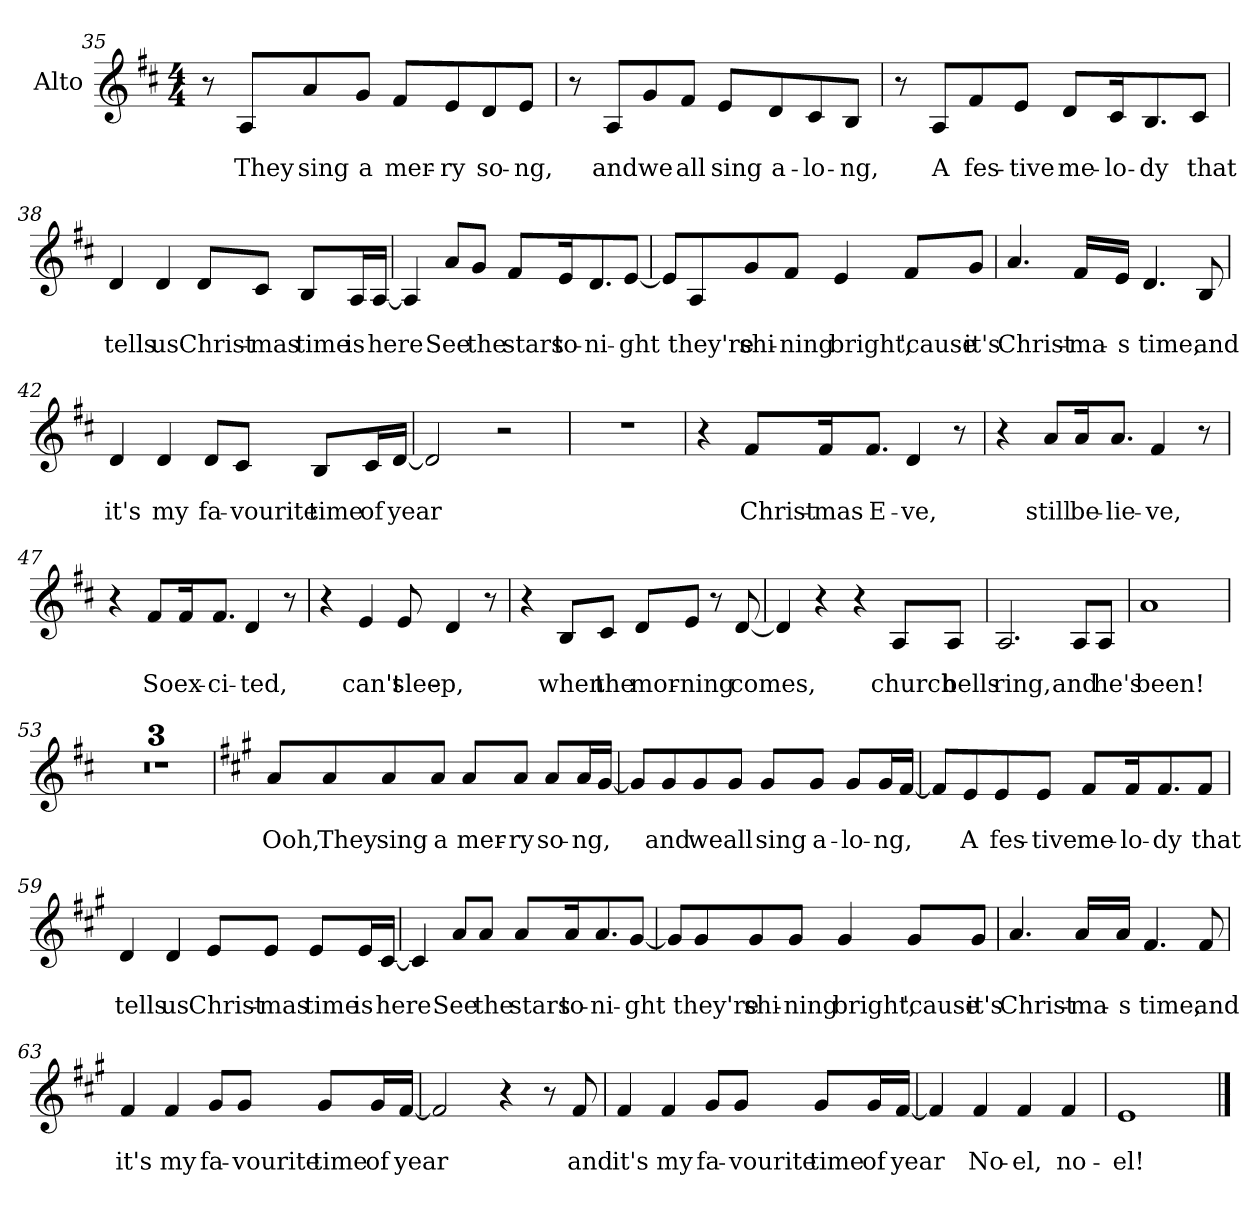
**kern	**text	**text
*part1	*part1	*part1
*staff1	*staff1	*staff1
*I"Alto	*	*
*I'A.	*	*
!!LO:LB:g=z
*clefG2	*	*
*k[f#c#]	*	*
*M4/4	*	*
=35	=35	=35
8r	.	.
!	!	!LO:LY:b
8A/L	.	They
!	!	!LO:LY:b
8a/	.	sing
!	!	!LO:LY:b
8g/J	.	a
!	!	!LO:LY:b
8f#/L	.	mer-
!	!	!LO:LY:b
8e/	.	-ry
!	!	!LO:LY:b
8d/	.	so-
!	!	!LO:LY:b
8e/J	.	-ng,
=36	=36	=36
8r	.	.
!	!	!LO:LY:b
8A/L	.	and
!	!	!LO:LY:b
8g/	.	we
!	!	!LO:LY:b
8f#/J	.	all
!	!	!LO:LY:b
8e/L	.	sing
!	!	!LO:LY:b
8d/	.	a-
!	!	!LO:LY:b
8c#/	.	-lo-
!	!	!LO:LY:b
8B/J	.	-ng,
=37	=37	=37
8r	.	.
!	!	!LO:LY:b
8A/L	.	A
!	!	!LO:LY:b
8f#/	.	fes-
!	!	!LO:LY:b
8e/J	.	-tive
!	!	!LO:LY:b
8d/L	.	me-
!	!	!LO:LY:b
16c#/K	.	-lo-
!	!	!LO:LY:b
8.B/	.	-dy
!	!	!LO:LY:b
8c#/J	.	that
!!LO:LB:g=z
=38	=38	=38
!	!	!LO:LY:b
4d/	.	tells
!	!	!LO:LY:b
4d/	.	us
!	!	!LO:LY:b
8d/L	.	Christ-
!	!	!LO:LY:b
8c#/J	.	-mas
!	!	!LO:LY:b
8B/L	.	time
!	!	!LO:LY:b
16A/L	.	is
!	!	!LO:LY:b
[16A/JJ	.	here
=39	=39	=39
4A/]	.	.
!	!	!LO:LY:b
8a/L	.	See
!	!	!LO:LY:b
8g/J	.	the
!	!	!LO:LY:b
8f#/L	.	stars
!	!	!LO:LY:b
16e/K	.	to-
!	!	!LO:LY:b
8.d/	.	-ni-
!	!	!LO:LY:b
[8e/J	.	-ght
=40	=40	=40
8e/L]	.	.
!	!	!LO:LY:b
8A/	.	they're
!	!	!LO:LY:b
8g/	.	shi-
!	!	!LO:LY:b
8f#/J	.	-ning
!	!	!LO:LY:b
4e/	.	bright,
!	!	!LO:LY:b
8f#/L	.	'cause
!	!	!LO:LY:b
8g/J	.	it's
!!LO:LB:g=z
=41	=41	=41
!	!	!LO:LY:b
4.a/	.	Christ-
!	!	!LO:LY:b
16f#/LL	.	-ma-
!	!	!LO:LY:b
16e/JJ	.	-s
!	!	!LO:LY:b
4.d/	.	time,
!	!	!LO:LY:b
8B/	.	and
=42	=42	=42
!	!	!LO:LY:b
4d/	.	it's
!	!	!LO:LY:b
4d/	.	my
!	!	!LO:LY:b
8d/L	.	fa-
!	!	!LO:LY:b
8c#/J	.	-vourite
!	!	!LO:LY:b
8B/L	.	time
!	!	!LO:LY:b
16c#/L	.	of
!	!	!LO:LY:b
[16d/JJ	.	year
=43	=43	=43
2d/]	.	.
2r	.	.
=44	=44	=44
1r	.	.
=45	=45	=45
4r	.	.
!	!	!LO:LY:b
8f#/L	.	Christ-
!	!	!LO:LY:b
16f#/K	.	-mas
!	!	!LO:LY:b
8.f#/J	.	E-
!	!	!LO:LY:b
4d/	.	-ve,
8r	.	.
!!LO:LB:g=z
=46	=46	=46
4r	.	.
!	!	!LO:LY:b
8a/L	.	still
!	!	!LO:LY:b
16a/K	.	be-
!	!	!LO:LY:b
8.a/J	.	-lie-
!	!	!LO:LY:b
4f#/	.	-ve,
8r	.	.
=47	=47	=47
4r	.	.
!	!	!LO:LY:b
8f#/L	.	So
!	!	!LO:LY:b
16f#/K	.	ex-
!	!	!LO:LY:b
8.f#/J	.	-ci-
!	!	!LO:LY:b
4d/	.	-ted,
8r	.	.
=48	=48	=48
4r	.	.
!	!	!LO:LY:b
4e/	.	can't
!	!	!LO:LY:b
8e/	.	slee-
!	!	!LO:LY:b
4d/	.	-p,
8r	.	.
=49	=49	=49
4r	.	.
!	!	!LO:LY:b
8B/L	.	when
!	!	!LO:LY:b
8c#/J	.	the
!	!	!LO:LY:b
8d/L	.	mor-
!	!	!LO:LY:b
8e/J	.	-ning
8r	.	.
!	!	!LO:LY:b
[8d/	.	comes,
!!LO:LB:g=z
=50	=50	=50
4d/]	.	.
4r	.	.
4r	.	.
!	!	!LO:LY:b
8A/L	.	church
!	!	!LO:LY:b
8A/J	.	bells
=51	=51	=51
!	!	!LO:LY:b
2.A/	.	ring,
!	!	!LO:LY:b
8A/L	.	and
!	!	!LO:LY:b
8A/J	.	he's
=52	=52	=52
!	!	!LO:LY:b
1a	.	been!
=53	=53	=53
1r	.	.
=54	=54	=54
1r	.	.
=55	=55	=55
1r	.	.
=56	=56	=56
*k[f#c#g#]	*	*
!	!	!LO:LY:b
8a/L	.	Ooh,
!	!	!LO:LY:b
8a/	.	They
!	!	!LO:LY:b
8a/	.	sing
!	!	!LO:LY:b
8a/J	.	a
!	!	!LO:LY:b
8a/L	.	mer-
!	!	!LO:LY:b
8a/J	.	-ry
!	!	!LO:LY:b
8a/L	.	so-
!	!	!LO:LY:b
16a/L	.	-ng,
[16g#/JJ	.	.
!!LO:LB:g=z
=57	=57	=57
8g#/L]	.	.
!	!	!LO:LY:b
8g#/	.	and
!	!	!LO:LY:b
8g#/	.	we
!	!	!LO:LY:b
8g#/J	.	all
!	!	!LO:LY:b
8g#/L	.	sing
!	!	!LO:LY:b
8g#/J	.	a-
!	!	!LO:LY:b
8g#/L	.	-lo-
!	!	!LO:LY:b
16g#/L	.	-ng,
[16f#/JJ	.	.
=58	=58	=58
8f#/L]	.	.
!	!	!LO:LY:b
8e/	.	A
!	!	!LO:LY:b
8e/	.	fes-
!	!	!LO:LY:b
8e/J	.	-tive
!	!	!LO:LY:b
8f#/L	.	me-
!	!	!LO:LY:b
16f#/K	.	-lo-
!	!	!LO:LY:b
8.f#/	.	-dy
!	!	!LO:LY:b
8f#/J	.	that
=59	=59	=59
!	!	!LO:LY:b
4d/	.	tells
!	!	!LO:LY:b
4d/	.	us
!	!	!LO:LY:b
8e/L	.	Christ-
!	!	!LO:LY:b
8e/J	.	-mas
!	!	!LO:LY:b
8e/L	.	time
!	!	!LO:LY:b
16e/L	.	is
!	!	!LO:LY:b
[16c#/JJ	.	here
!!LO:PB:g=z
=60	=60	=60
4c#/]	.	.
!	!	!LO:LY:b
8a/L	.	See
!	!	!LO:LY:b
8a/J	.	the
!	!	!LO:LY:b
8a/L	.	stars
!	!	!LO:LY:b
16a/K	.	to-
!	!	!LO:LY:b
8.a/	.	-ni-
!	!	!LO:LY:b
[8g#/J	.	-ght
=61	=61	=61
8g#/L]	.	.
!	!	!LO:LY:b
8g#/	.	they're
!	!	!LO:LY:b
8g#/	.	shi-
!	!	!LO:LY:b
8g#/J	.	-ning
!	!	!LO:LY:b
4g#/	.	bright,
!	!	!LO:LY:b
8g#/L	.	'cause
!	!	!LO:LY:b
8g#/J	.	it's
=62	=62	=62
!	!	!LO:LY:b
4.a/	.	Christ-
!	!	!LO:LY:b
16a/LL	.	-ma-
!	!	!LO:LY:b
16a/JJ	.	-s
!	!	!LO:LY:b
4.f#/	.	time,
!	!	!LO:LY:b
8f#/	.	and
!!LO:LB:g=z
=63	=63	=63
!	!	!LO:LY:b
4f#/	.	it's
!	!	!LO:LY:b
4f#/	.	my
!	!	!LO:LY:b
8g#/L	.	fa-
!	!	!LO:LY:b
8g#/J	.	-vourite
!	!	!LO:LY:b
8g#/L	.	time
!	!	!LO:LY:b
16g#/L	.	of
!	!	!LO:LY:b
[16f#/JJ	.	year
=64	=64	=64
2f#/]	.	.
4r	.	.
8r	.	.
!	!	!LO:LY:b
8f#/	.	and
=65	=65	=65
!	!	!LO:LY:b
4f#/	.	it's
!	!	!LO:LY:b
4f#/	.	my
!	!	!LO:LY:b
8g#/L	.	fa-
!	!	!LO:LY:b
8g#/J	.	-vourite
!	!	!LO:LY:b
8g#/L	.	time
!	!	!LO:LY:b
16g#/L	.	of
!	!	!LO:LY:b
[16f#/JJ	.	year
=66	=66	=66
4f#/]	.	.
!	!	!LO:LY:b
4f#/	.	No-
!	!	!LO:LY:b
4f#/	.	-el,
!	!	!LO:LY:b
4f#/	.	no-
=67	=67	=67
!	!	!LO:LY:b
1e	.	-el!
==	==	==
*-	*-	*-
